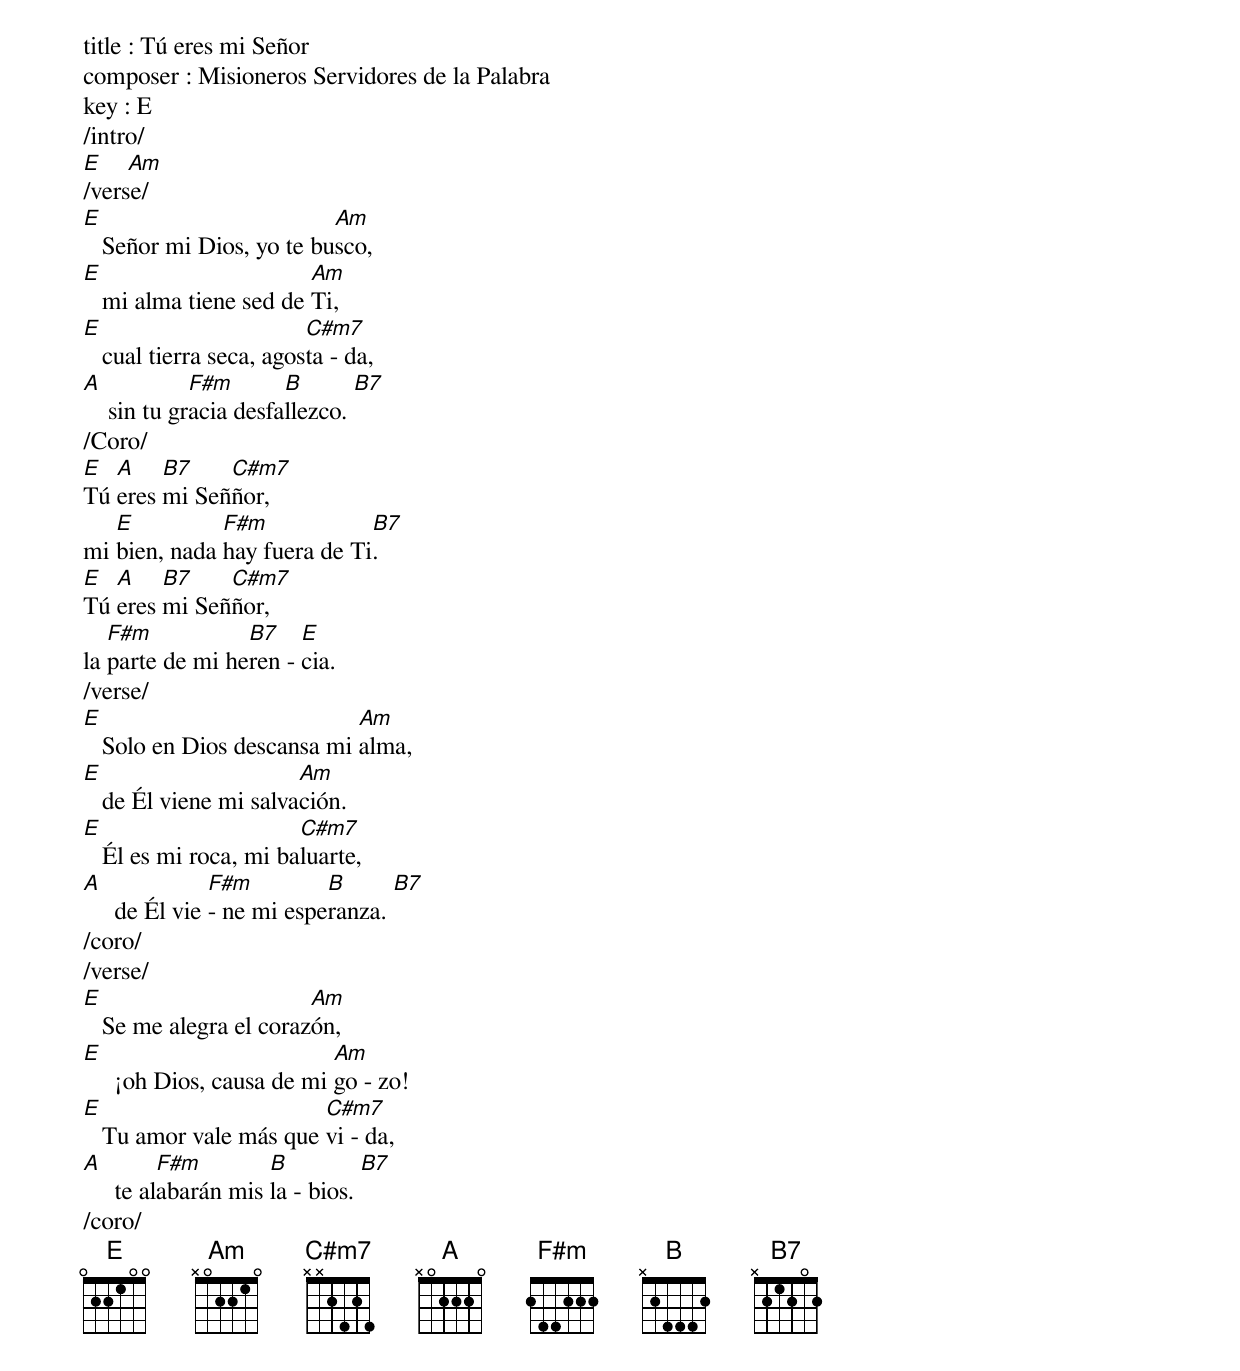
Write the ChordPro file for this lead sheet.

title : Tú eres mi Señor
composer : Misioneros Servidores de la Palabra
key : E
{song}
/intro/
[E]    [Am]
/verse/
[E]   Señor mi Dios, yo te bu[Am]sco,
[E]   mi alma tiene sed de [Am]Ti,
[E]   cual tierra seca, agos[C#m7]ta - da,
[A]    sin tu gr[F#m]acia desfa[B]llezco. [B7]
/Coro/
[E]Tú [A]eres [B7]mi Señ[C#m7]ñor,
mi [E]bien, nada [F#m]hay fuera de Ti[B7].
[E]Tú [A]eres [B7]mi Señ[C#m7]ñor,
la [F#m]parte de mi he[B7]ren - [E]cia.
/verse/
[E]   Solo en Dios descansa mi [Am]alma,
[E]   de Él viene mi salva[Am]ción.
[E]   Él es mi roca, mi ba[C#m7]luarte,
[A]     de Él vie [F#m]- ne mi espe[B]ranza. [B7]
/coro/
/verse/
[E]   Se me alegra el coraz[Am]ón,
[E]     ¡oh Dios, causa de mi [Am]go - zo!
[E]   Tu amor vale más que [C#m7]vi - da,
[A]     te al[F#m]abarán mis [B]la - bios. [B7]
/coro/
